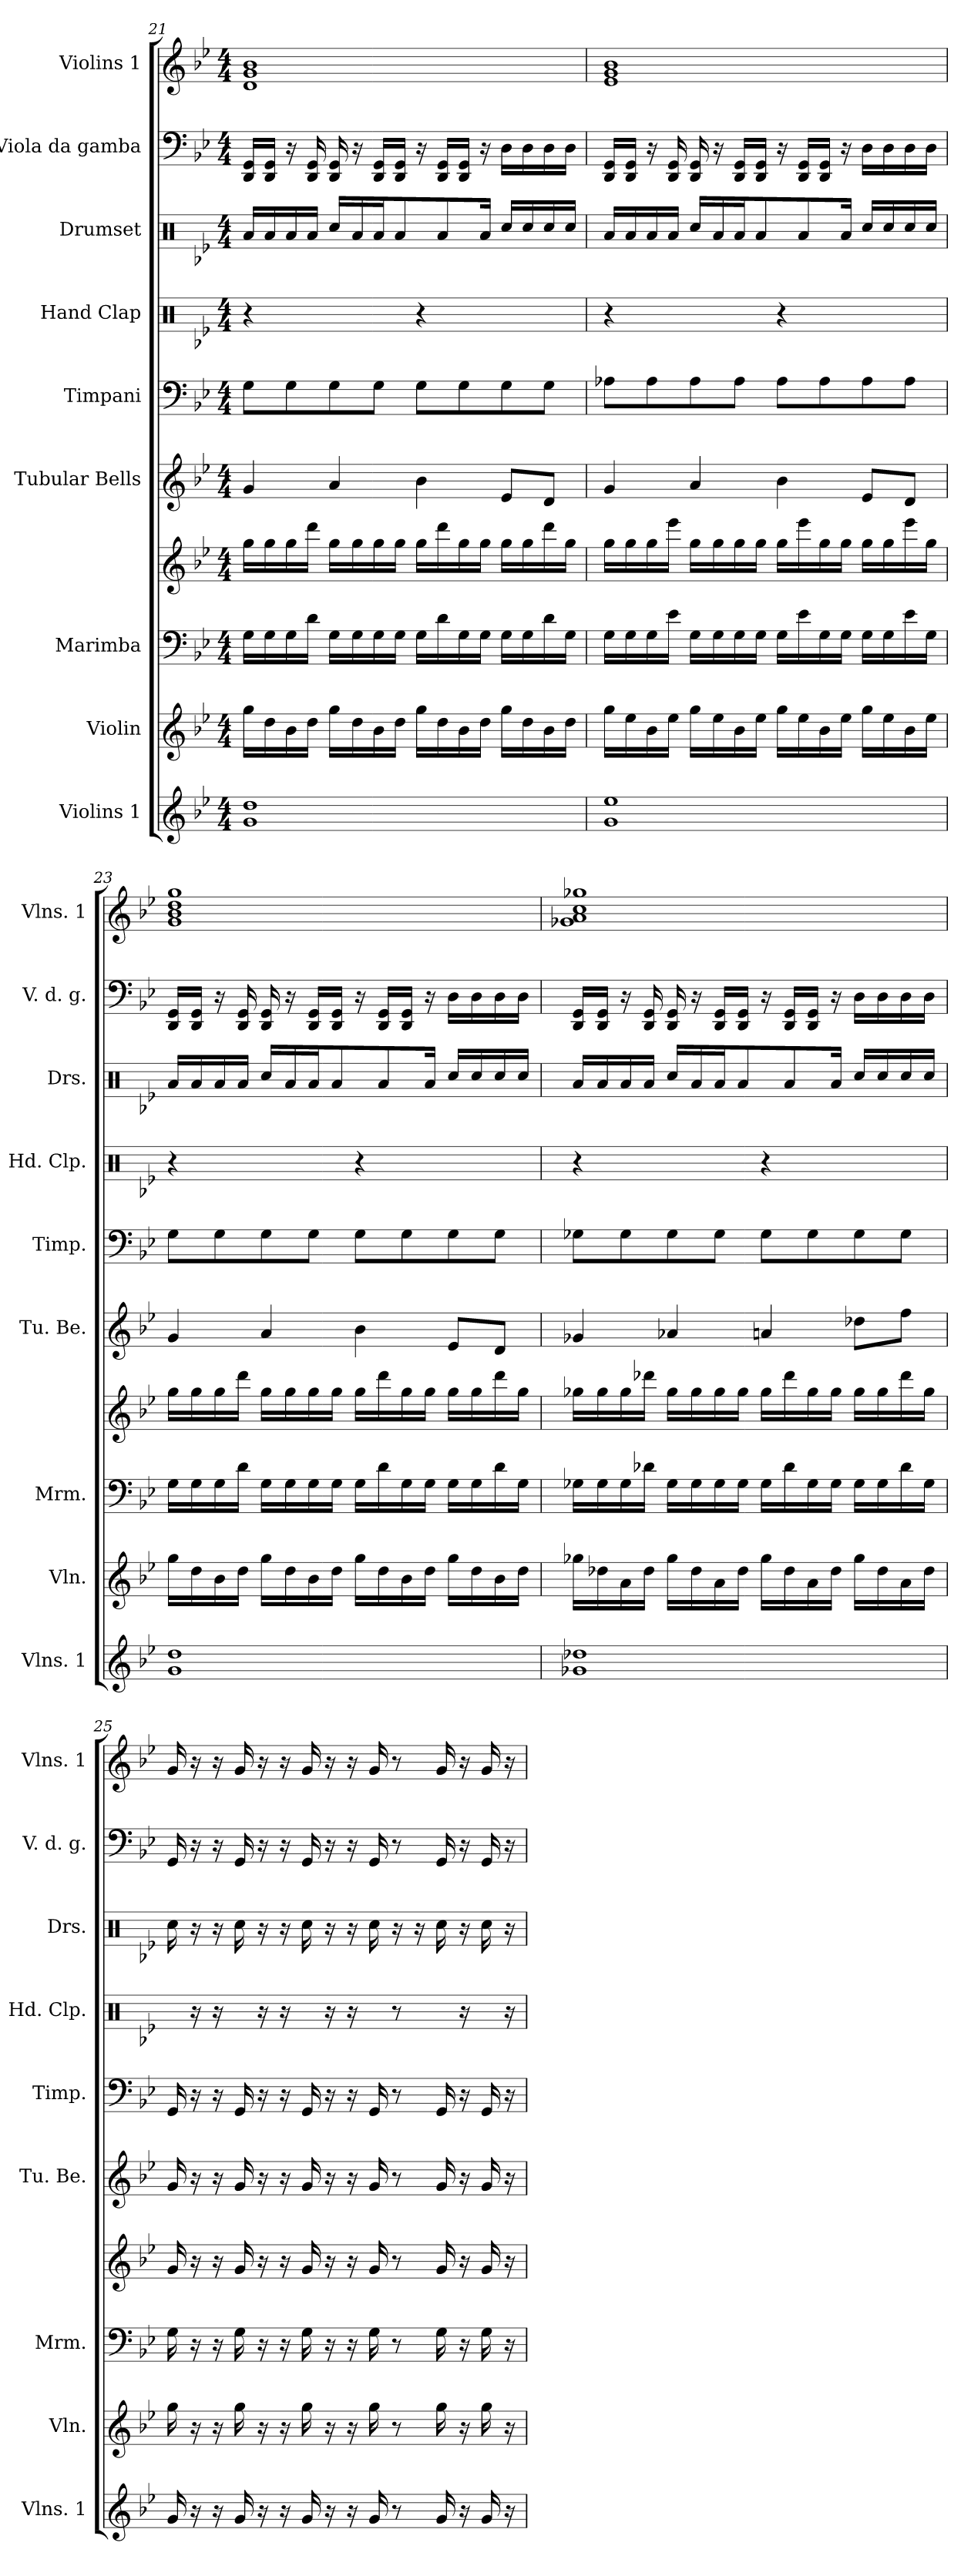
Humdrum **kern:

**kern	**kern	**kern	**kern	**kern	**kern	**kern	**kern	**kern	**kern
*part9	*part8	*part7	*part7	*part6	*part5	*part4	*part3	*part2	*part1
*staff10	*staff9	*staff8	*staff7	*staff6	*staff5	*staff4	*staff3	*staff2	*staff1
*I"Violins 1	*I"Violin	*I"Marimba	*	*I"Tubular Bells	*I"Timpani	*I"Hand Clap	*I"Drumset	*I"Viola da gamba	*I"Violins 1
*I'Vlns. 1	*I'Vln.	*I'Mrm.	*	*I'Tu. Be.	*I'Timp.	*I'Hd. Clp.	*I'Drs.	*I'V. d. g.	*I'Vlns. 1
!!LO:PB:g=z
*clefG2	*clefG2	*clefF4	*clefG2	*clefG2	*clefF4	*clefX	*clefX	*clefF4	*clefG2
*k[b-e-]	*k[b-e-]	*k[b-e-]	*k[b-e-]	*k[b-e-]	*k[b-e-]	*k[b-e-]	*k[b-e-]	*k[b-e-]	*k[b-e-]
*B-:	*B-:	*B-:	*B-:	*B-:	*B-:	*B-:	*B-:	*B-:	*B-:
*M4/4	*M4/4	*M4/4	*M4/4	*M4/4	*M4/4	*M4/4	*M4/4	*M4/4	*M4/4
=21	=21	=21	=21	=21	=21	=21	=21	=21	=21
1g 1dd	16gg\LL	16G\LL	16gg\LL	4g/	8G\L	4r	16Ra/LL	16DD/ 16GG/LL	1d 1g 1b-
.	16dd\	16G\	16gg\	.	.	.	16Ra/	16DD/ 16GG/JJ	.
.	16b-\	16G\	16gg\	.	8G\	.	16Ra/	16r	.
.	16dd\JJ	16d\JJ	16ddd\JJ	.	.	.	16Ra/JJ	16DD/ 16GG/	.
.	16gg\LL	16G\LL	16gg\LL	4a/	8G\	4R/	16Rcc/LL	16DD/ 16GG/	.
.	16dd\	16G\	16gg\	.	.	.	16Ra/	16r	.
.	16b-\	16G\	16gg\	.	8G\J	.	16Ra/J	16DD/ 16GG/LL	.
.	16dd\JJ	16G\JJ	16gg\JJ	.	.	.	8Ra/	16DD/ 16GG/JJ	.
.	16gg\LL	16G\LL	16gg\LL	4b-\	8G\L	4r	.	16r	.
.	16dd\	16d\	16ddd\	.	.	.	8Ra/	16DD/ 16GG/LL	.
.	16b-\	16G\	16gg\	.	8G\	.	.	16DD/ 16GG/JJ	.
.	16dd\JJ	16G\JJ	16gg\JJ	.	.	.	16Ra/Jk	16r	.
.	16gg\LL	16G\LL	16gg\LL	8e-/L	8G\	4R/	16Rcc/LL	16D\LL	.
.	16dd\	16G\	16gg\	.	.	.	16Rcc/	16D\	.
.	16b-\	16d\	16ddd\	8d/J	8G\J	.	16Rcc/	16D\	.
.	16dd\JJ	16G\JJ	16gg\JJ	.	.	.	16Rcc/JJ	16D\JJ	.
=22	=22	=22	=22	=22	=22	=22	=22	=22	=22
1g 1ee-	16gg\LL	16G\LL	16gg\LL	4g/	8A-X\L	4r	16Ra/LL	16DD/ 16GG/LL	1e- 1g 1b-
.	16ee-\	16G\	16gg\	.	.	.	16Ra/	16DD/ 16GG/JJ	.
.	16b-\	16G\	16gg\	.	8A-\	.	16Ra/	16r	.
.	16ee-\JJ	16e-\JJ	16eee-\JJ	.	.	.	16Ra/JJ	16DD/ 16GG/	.
.	16gg\LL	16G\LL	16gg\LL	4a/	8A-\	4R/	16Rcc/LL	16DD/ 16GG/	.
.	16ee-\	16G\	16gg\	.	.	.	16Ra/	16r	.
.	16b-\	16G\	16gg\	.	8A-\J	.	16Ra/J	16DD/ 16GG/LL	.
.	16ee-\JJ	16G\JJ	16gg\JJ	.	.	.	8Ra/	16DD/ 16GG/JJ	.
.	16gg\LL	16G\LL	16gg\LL	4b-\	8A-\L	4r	.	16r	.
.	16ee-\	16e-\	16eee-\	.	.	.	8Ra/	16DD/ 16GG/LL	.
.	16b-\	16G\	16gg\	.	8A-\	.	.	16DD/ 16GG/JJ	.
.	16ee-\JJ	16G\JJ	16gg\JJ	.	.	.	16Ra/Jk	16r	.
.	16gg\LL	16G\LL	16gg\LL	8e-/L	8A-\	4R/	16Rcc/LL	16D\LL	.
.	16ee-\	16G\	16gg\	.	.	.	16Rcc/	16D\	.
.	16b-\	16e-\	16eee-\	8d/J	8A-\J	.	16Rcc/	16D\	.
.	16ee-\JJ	16G\JJ	16gg\JJ	.	.	.	16Rcc/JJ	16D\JJ	.
!!LO:PB:g=z
=23	=23	=23	=23	=23	=23	=23	=23	=23	=23
1g 1dd	16gg\LL	16G\LL	16gg\LL	4g/	8G\L	4r	16Ra/LL	16DD/ 16GG/LL	1g 1b- 1dd 1gg
.	16dd\	16G\	16gg\	.	.	.	16Ra/	16DD/ 16GG/JJ	.
.	16b-\	16G\	16gg\	.	8G\	.	16Ra/	16r	.
.	16dd\JJ	16d\JJ	16ddd\JJ	.	.	.	16Ra/JJ	16DD/ 16GG/	.
.	16gg\LL	16G\LL	16gg\LL	4a/	8G\	4R/	16Rcc/LL	16DD/ 16GG/	.
.	16dd\	16G\	16gg\	.	.	.	16Ra/	16r	.
.	16b-\	16G\	16gg\	.	8G\J	.	16Ra/J	16DD/ 16GG/LL	.
.	16dd\JJ	16G\JJ	16gg\JJ	.	.	.	8Ra/	16DD/ 16GG/JJ	.
.	16gg\LL	16G\LL	16gg\LL	4b-\	8G\L	4r	.	16r	.
.	16dd\	16d\	16ddd\	.	.	.	8Ra/	16DD/ 16GG/LL	.
.	16b-\	16G\	16gg\	.	8G\	.	.	16DD/ 16GG/JJ	.
.	16dd\JJ	16G\JJ	16gg\JJ	.	.	.	16Ra/Jk	16r	.
.	16gg\LL	16G\LL	16gg\LL	8e-/L	8G\	4R/	16Rcc/LL	16D\LL	.
.	16dd\	16G\	16gg\	.	.	.	16Rcc/	16D\	.
.	16b-\	16d\	16ddd\	8d/J	8G\J	.	16Rcc/	16D\	.
.	16dd\JJ	16G\JJ	16gg\JJ	.	.	.	16Rcc/JJ	16D\JJ	.
=24	=24	=24	=24	=24	=24	=24	=24	=24	=24
1g-X 1dd-X	16gg-X\LL	16G-X\LL	16gg-X\LL	4g-X/	8G-X\L	4r	16Ra/LL	16DD/ 16GG/LL	1g-X 1a 1cc 1gg-X
.	16dd-X\	16G-\	16gg-\	.	.	.	16Ra/	16DD/ 16GG/JJ	.
.	16a\	16G-\	16gg-\	.	8G-\	.	16Ra/	16r	.
.	16dd-\JJ	16d-X\JJ	16ddd-X\JJ	.	.	.	16Ra/JJ	16DD/ 16GG/	.
.	16gg-\LL	16G-\LL	16gg-\LL	4a-X/	8G-\	4R/	16Rcc/LL	16DD/ 16GG/	.
.	16dd-\	16G-\	16gg-\	.	.	.	16Ra/	16r	.
.	16a\	16G-\	16gg-\	.	8G-\J	.	16Ra/J	16DD/ 16GG/LL	.
.	16dd-\JJ	16G-\JJ	16gg-\JJ	.	.	.	8Ra/	16DD/ 16GG/JJ	.
.	16gg-\LL	16G-\LL	16gg-\LL	4an/	8G-\L	4r	.	16r	.
.	16dd-\	16d-\	16ddd-\	.	.	.	8Ra/	16DD/ 16GG/LL	.
.	16a\	16G-\	16gg-\	.	8G-\	.	.	16DD/ 16GG/JJ	.
.	16dd-\JJ	16G-\JJ	16gg-\JJ	.	.	.	16Ra/Jk	16r	.
.	16gg-\LL	16G-\LL	16gg-\LL	8dd-X\L	8G-\	4R/	16Rcc/LL	16D\LL	.
.	16dd-\	16G-\	16gg-\	.	.	.	16Rcc/	16D\	.
.	16a\	16d-\	16ddd-\	8ff\J	8G-\J	.	16Rcc/	16D\	.
.	16dd-\JJ	16G-\JJ	16gg-\JJ	.	.	.	16Rcc/JJ	16D\JJ	.
!!LO:PB:g=z
=25	=25	=25	=25	=25	=25	=25	=25	=25	=25
16g/	16gg\	16G\	16g/	16g/	16GG/	16R\	16Rcc\	16GG/	16g/
16r	16r	16r	16r	16r	16r	16r	16r	16r	16r
16r	16r	16r	16r	16r	16r	16r	16r	16r	16r
16g/	16gg\	16G\	16g/	16g/	16GG/	16R\	16Rcc\	16GG/	16g/
16r	16r	16r	16r	16r	16r	16r	16r	16r	16r
16r	16r	16r	16r	16r	16r	16r	16r	16r	16r
16g/	16gg\	16G\	16g/	16g/	16GG/	16R\	16Rcc\	16GG/	16g/
16r	16r	16r	16r	16r	16r	16r	16r	16r	16r
16r	16r	16r	16r	16r	16r	16r	16r	16r	16r
16g/	16gg\	16G\	16g/	16g/	16GG/	16R\	16Rcc\	16GG/	16g/
8r	8r	8r	8r	8r	8r	8r	16r	8r	8r
.	.	.	.	.	.	.	16r	.	.
16g/	16gg\	16G\	16g/	16g/	16GG/	16R\	16Rcc\	16GG/	16g/
16r	16r	16r	16r	16r	16r	16r	16r	16r	16r
16g/	16gg\	16G\	16g/	16g/	16GG/	16R\	16Rcc\	16GG/	16g/
16r	16r	16r	16r	16r	16r	16r	16r	16r	16r
=	=	=	=	=	=	=	=	=	=
*-	*-	*-	*-	*-	*-	*-	*-	*-	*-
